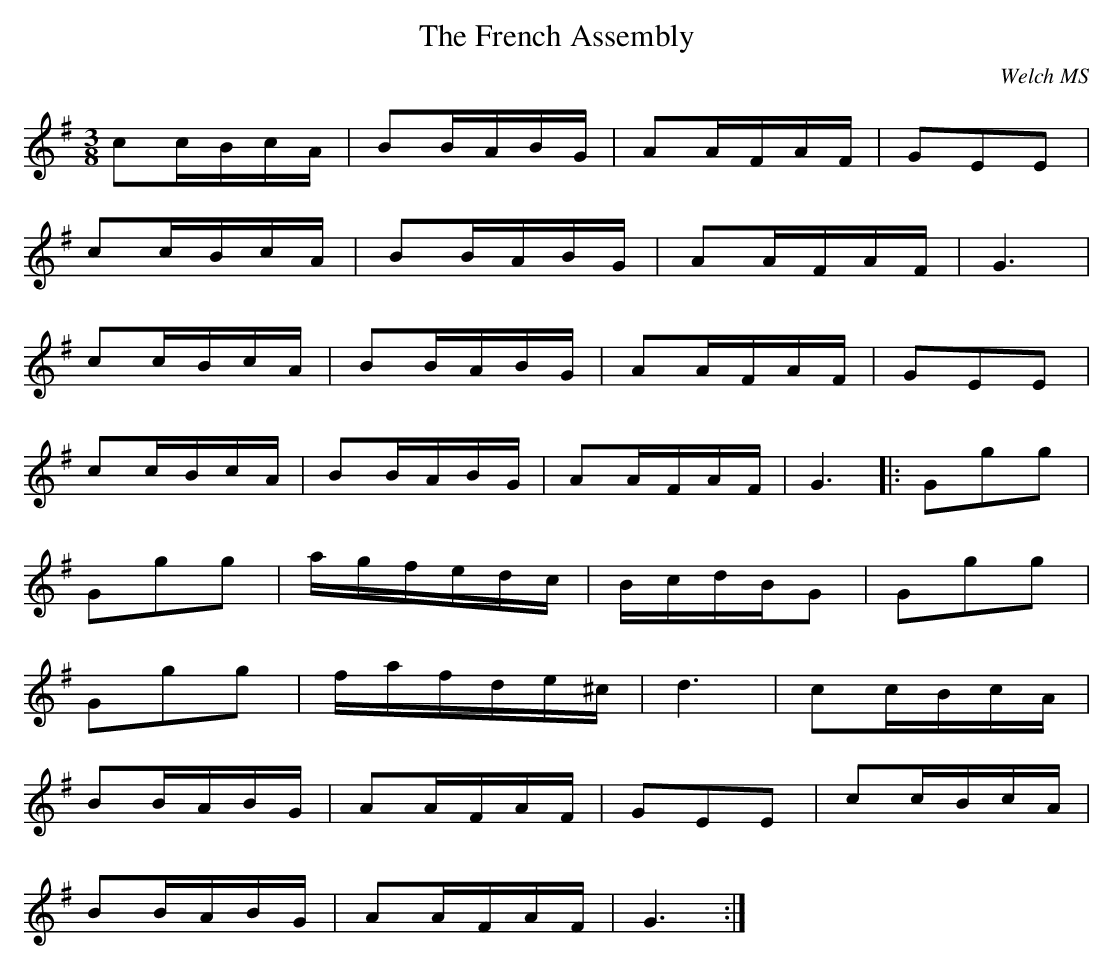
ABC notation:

X:1
T:The French Assembly
C:Welch MS
M:3/8
L:1/16
K:G
c2cBcA|B2BABG|A2AFAF|G2E2E2|
c2cBcA|B2BABG|A2AFAF|G6|
c2cBcA|B2BABG|A2AFAF|G2E2E2|
c2cBcA|B2BABG|A2AFAF|G6|:G2g2g2|
G2g2g2|agfedc|BcdBG2|G2g2g2|
G2g2g2|fafde^c|d6|c2cBcA|
B2BABG|A2AFAF|G2E2E2|c2cBcA|
B2BABG|A2AFAF|G6:|
